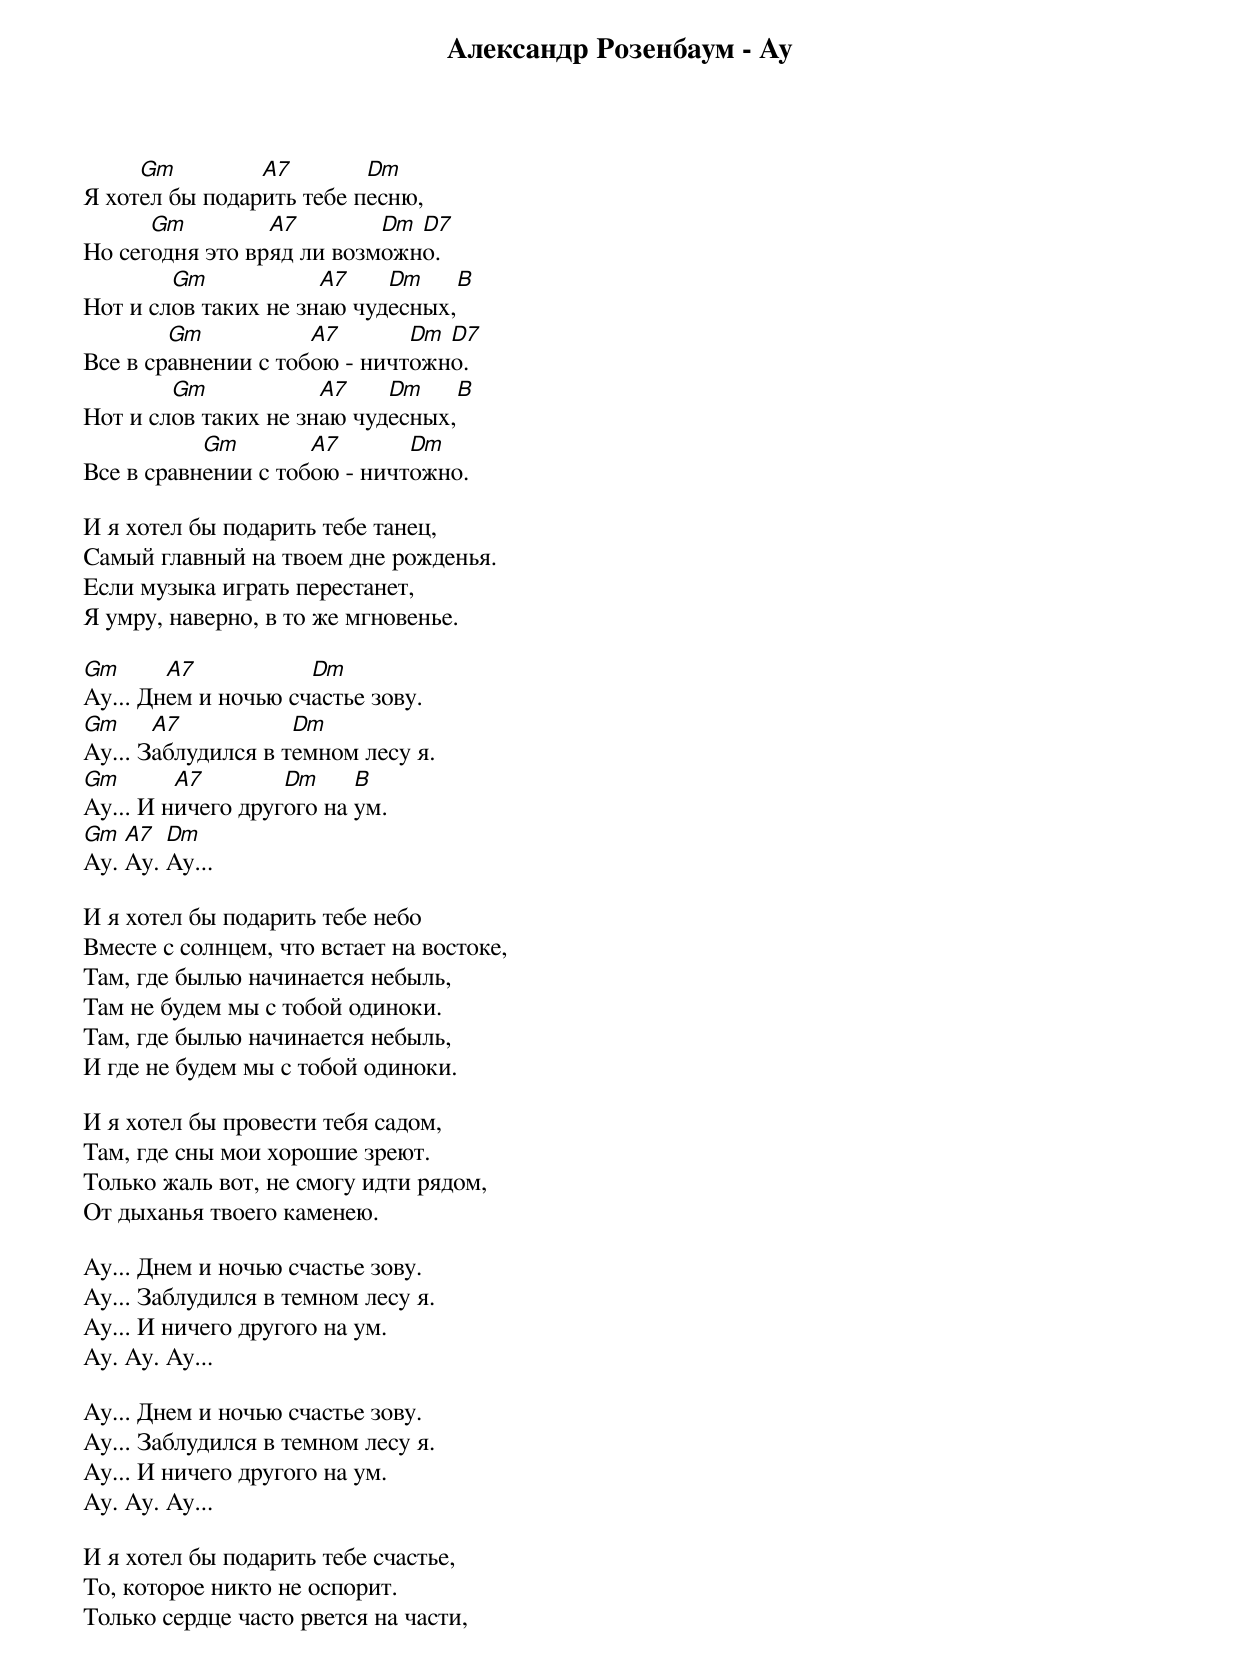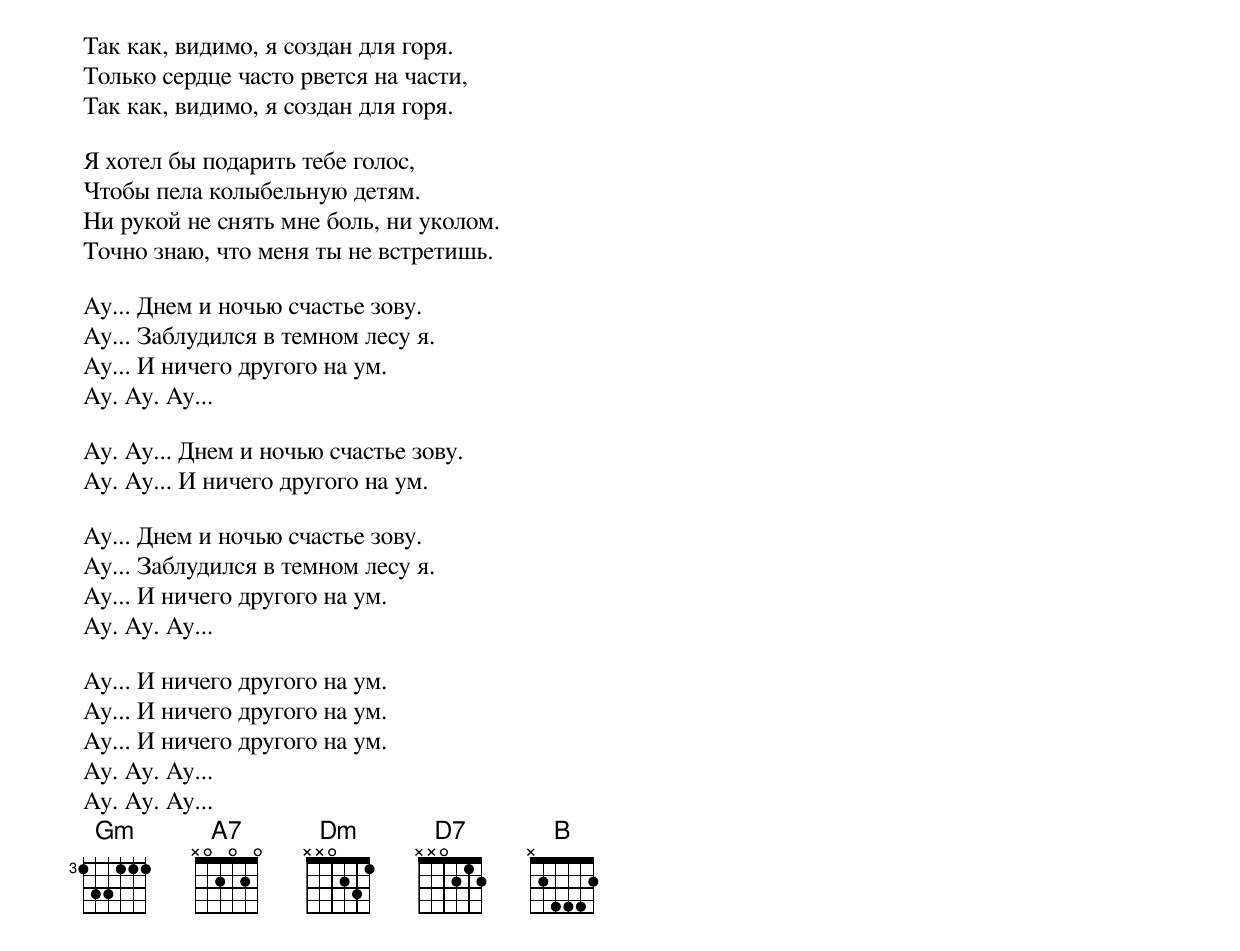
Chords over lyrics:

Александр Розенбаум - Ау

     Gm         A7        Dm
Я хотел бы подарить тебе песню,
      Gm         A7        Dm D7
Но сегодня это вряд ли возможно.
        Gm            A7    Dm    B
Нот и слов таких не знаю чудесных,
        Gm           A7       Dm D7
Все в сравнении с тобою - ничтожно.
        Gm            A7    Dm    B
Нот и слов таких не знаю чудесных,
           Gm        A7       Dm
Все в сравнении с тобою - ничтожно.

И я хотел бы подарить тебе танец,
Самый главный на твоем дне рожденья.
Если музыка играть перестанет,
Я умру, наверно, в то же мгновенье.

Gm      A7           Dm
Ау... Днем и ночью счастье зову.
Gm     A7           Dm
Ау... Заблудился в темном лесу я.
Gm       A7        Dm     B
Ау... И ничего другого на ум.
Gm  A7  Dm
Ау. Ау. Ау...

И я хотел бы подарить тебе небо
Вместе с солнцем, что встает на востоке,
Там, где былью начинается небыль,
Там не будем мы с тобой одиноки.
Там, где былью начинается небыль,
И где не будем мы с тобой одиноки.

И я хотел бы провести тебя садом,
Там, где сны мои хорошие зреют.
Только жаль вот, не смогу идти рядом,
От дыханья твоего каменею.

Ау... Днем и ночью счастье зову.
Ау... Заблудился в темном лесу я.
Ау... И ничего другого на ум.
Ау. Ау. Ау...

Ау... Днем и ночью счастье зову.
Ау... Заблудился в темном лесу я.
Ау... И ничего другого на ум.
Ау. Ау. Ау...

И я хотел бы подарить тебе счастье,
То, которое никто не оспорит.
Только сердце часто рвется на части,
Так как, видимо, я создан для горя.
Только сердце часто рвется на части,
Так как, видимо, я создан для горя.

Я хотел бы подарить тебе голос,
Чтобы пела колыбельную детям.
Ни рукой не снять мне боль, ни уколом.
Точно знаю, что меня ты не встретишь.

Ау... Днем и ночью счастье зову.
Ау... Заблудился в темном лесу я.
Ау... И ничего другого на ум.
Ау. Ау. Ау...

Ау. Ау... Днем и ночью счастье зову.
Ау. Ау... И ничего другого на ум.

Ау... Днем и ночью счастье зову.
Ау... Заблудился в темном лесу я.
Ау... И ничего другого на ум.
Ау. Ау. Ау...

Ау... И ничего другого на ум.
Ау... И ничего другого на ум.
Ау... И ничего другого на ум.
Ау. Ау. Ау...
Ау. Ау. Ау...
